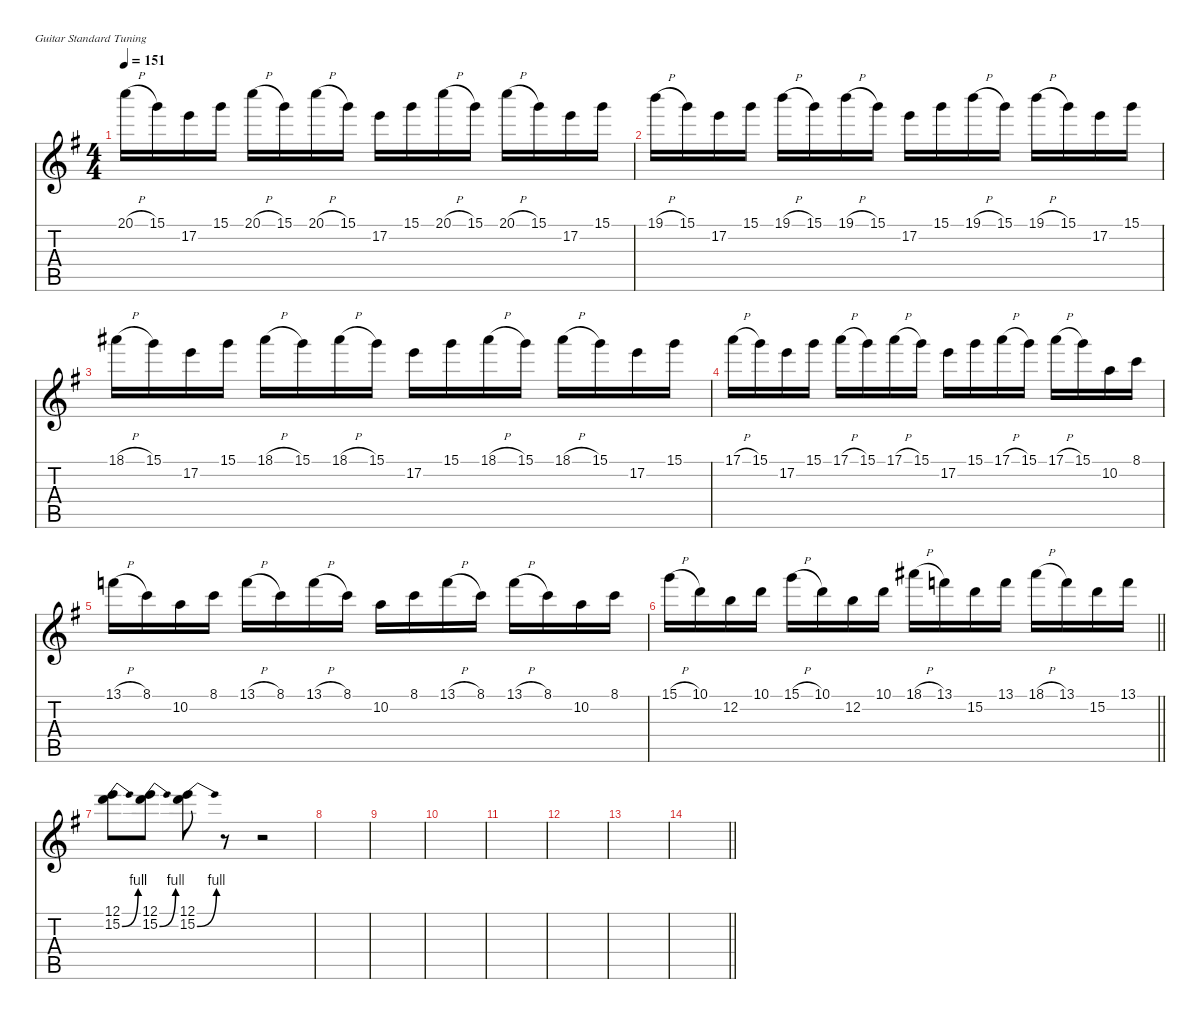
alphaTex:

\defaultSystemsLayout 4
\hideDynamics
\bracketExtendMode nobrackets
\singleTrackTrackNamePolicy hidden
\multiTrackTrackNamePolicy hidden
\otherSystemsTrackNameOrientation horizontal
\track ("Kirk Hammet" "dist.guit.") {defaultSystemsLayout 16 instrument distortionguitar}
\staff {score tabs}
\tuning (E4 B3 G3 D3 A2 E2)
\ts (4 4)
\tempo 151
\clef g2
\ks eminor
20.1{h acc forcenatural}.16{dy f beam Down} 15.1{acc forcenatural}.16{beam Down} 17.2{acc forcenatural}.16{beam Down} 15.1{acc forcenatural}.16{beam Down} 20.1{h acc forcenatural}.16{beam Down} 15.1{acc forcenatural}.16{beam Down} 20.1{h acc forcenatural}.16{beam Down} 15.1{acc forcenatural}.16{beam Down} 17.2{acc forcenatural}.16{beam Down} 15.1{acc forcenatural}.16{beam Down} 20.1{h acc forcenatural}.16{beam Down} 15.1{acc forcenatural}.16{beam Down} 20.1{h acc forcenatural}.16{beam Down} 15.1{acc forcenatural}.16{beam Down} 17.2{acc forcenatural}.16{beam Down} 15.1{acc forcenatural}.16{beam Down} |
19.1{h acc forcenatural}.16{beam Down} 15.1{acc forcenatural}.16{beam Down} 17.2{acc forcenatural}.16{beam Down} 15.1{acc forcenatural}.16{beam Down} 19.1{h acc forcenatural}.16{beam Down} 15.1{acc forcenatural}.16{beam Down} 19.1{h acc forcenatural}.16{beam Down} 15.1{acc forcenatural}.16{beam Down} 17.2{acc forcenatural}.16{beam Down} 15.1{acc forcenatural}.16{beam Down} 19.1{h acc forcenatural}.16{beam Down} 15.1{acc forcenatural}.16{beam Down} 19.1{h acc forcenatural}.16{beam Down} 15.1{acc forcenatural}.16{beam Down} 17.2{acc forcenatural}.16{beam Down} 15.1{acc forcenatural}.16{beam Down} |
18.1{h acc #}.16{beam Down} 15.1{acc forcenatural}.16{beam Down} 17.2{acc forcenatural}.16{beam Down} 15.1{acc forcenatural}.16{beam Down} 18.1{h acc #}.16{beam Down} 15.1{acc forcenatural}.16{beam Down} 18.1{h acc #}.16{beam Down} 15.1{acc forcenatural}.16{beam Down} 17.2{acc forcenatural}.16{beam Down} 15.1{acc forcenatural}.16{beam Down} 18.1{h acc #}.16{beam Down} 15.1{acc forcenatural}.16{beam Down} 18.1{h acc #}.16{beam Down} 15.1{acc forcenatural}.16{beam Down} 17.2{acc forcenatural}.16{beam Down} 15.1{acc forcenatural}.16{beam Down} |
17.1{h acc forcenatural}.16{beam Down} 15.1{acc forcenatural}.16{beam Down} 17.2{acc forcenatural}.16{beam Down} 15.1{acc forcenatural}.16{beam Down} 17.1{h acc forcenatural}.16{beam Down} 15.1{acc forcenatural}.16{beam Down} 17.1{h acc forcenatural}.16{beam Down} 15.1{acc forcenatural}.16{beam Down} 17.2{acc forcenatural}.16{beam Down} 15.1{acc forcenatural}.16{beam Down} 17.1{h acc forcenatural}.16{beam Down} 15.1{acc forcenatural}.16{beam Down} 17.1{h acc forcenatural}.16{beam Down} 15.1{acc forcenatural}.16{beam Down} 10.2{acc forcenatural}.16{beam Down} 8.1{acc forcenatural}.16{beam Down} |
13.1{h acc forcenatural}.16{beam Down} 8.1{acc forcenatural}.16{beam Down} 10.2{acc forcenatural}.16{beam Down} 8.1{acc forcenatural}.16{beam Down} 13.1{h acc forcenatural}.16{beam Down} 8.1{acc forcenatural}.16{beam Down} 13.1{h acc forcenatural}.16{beam Down} 8.1{acc forcenatural}.16{beam Down} 10.2{acc forcenatural}.16{beam Down} 8.1{acc forcenatural}.16{beam Down} 13.1{h acc forcenatural}.16{beam Down} 8.1{acc forcenatural}.16{beam Down} 13.1{h acc forcenatural}.16{beam Down} 8.1{acc forcenatural}.16{beam Down} 10.2{acc forcenatural}.16{beam Down} 8.1{acc forcenatural}.16{beam Down} |
\barLineRight lightlight
15.1{h acc forcenatural}.16{beam Down} 10.1{acc forcenatural}.16{beam Down} 12.2{acc forcenatural}.16{beam Down} 10.1{acc forcenatural}.16{beam Down} 15.1{h acc forcenatural}.16{beam Down} 10.1{acc forcenatural}.16{beam Down} 12.2{acc forcenatural}.16{beam Down} 10.1{acc forcenatural}.16{beam Down} 18.1{h acc #}.16{beam Down} 13.1{acc forcenatural}.16{beam Down} 15.2{acc forcenatural}.16{beam Down} 13.1{acc forcenatural}.16{beam Down} 18.1{h acc #}.16{beam Down} 13.1{acc forcenatural}.16{beam Down} 15.2{acc forcenatural}.16{beam Down} 13.1{acc forcenatural}.16{beam Down} |
(12.1{acc forcenatural} 15.2{be (bend 0 0 30 4) acc forcenatural}).8{beam Down} (12.1{acc forcenatural} 15.2{be (bend 0 0 30 4) acc forcenatural}).8{beam Down} (12.1{acc forcenatural} 15.2{be (bend 0 0 30 4) acc forcenatural}).8{beam Down} r.8{beam Down} r.2{beam Down} |
|
|
|
|
|
|
\barLineRight lightlight
